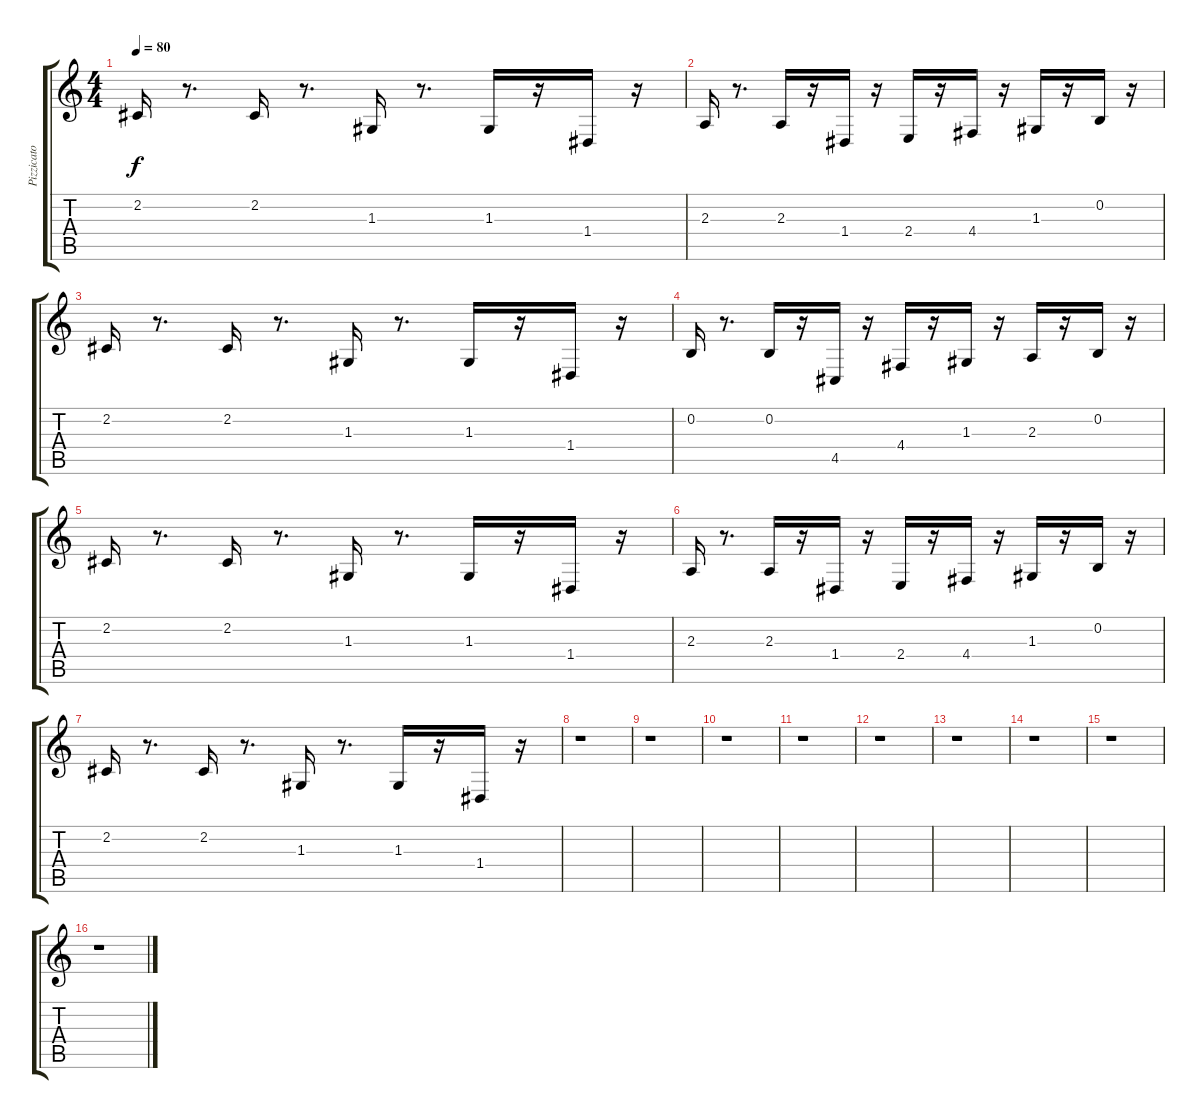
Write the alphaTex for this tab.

\track ("Pizzicato" "Pizzicato") {instrument pizzicatostrings}
\staff {score tabs}
\tuning (E4 B3 G3 D3 A2 E2) {hide}
\ts (4 4)
\tempo 80
\clef g2
\ks c
2.2.16{dy f} r.8{d} 2.2.16 r.8{d} 1.3.16 r.8{d} 1.3.16 r.16 1.4.16 r.16 |
2.3.16 r.8{d} 2.3.16 r.16 1.4.16 r.16 2.4.16 r.16 4.4.16 r.16 1.3.16 r.16 0.2.16 r.16 |
2.2.16 r.8{d} 2.2.16 r.8{d} 1.3.16 r.8{d} 1.3.16 r.16 1.4.16 r.16 |
0.2.16 r.8{d} 0.2.16 r.16 4.5.16 r.16 4.4.16 r.16 1.3.16 r.16 2.3.16 r.16 0.2.16 r.16 |
2.2.16 r.8{d} 2.2.16 r.8{d} 1.3.16 r.8{d} 1.3.16 r.16 1.4.16 r.16 |
2.3.16 r.8{d} 2.3.16 r.16 1.4.16 r.16 2.4.16 r.16 4.4.16 r.16 1.3.16 r.16 0.2.16 r.16 |
2.2.16 r.8{d} 2.2.16 r.8{d} 1.3.16 r.8{d} 1.3.16 r.16 1.4.16 r.16 |
r.1 |
r.1 |
r.1 |
r.1 |
r.1 |
r.1 |
r.1 |
r.1 |
r.1
